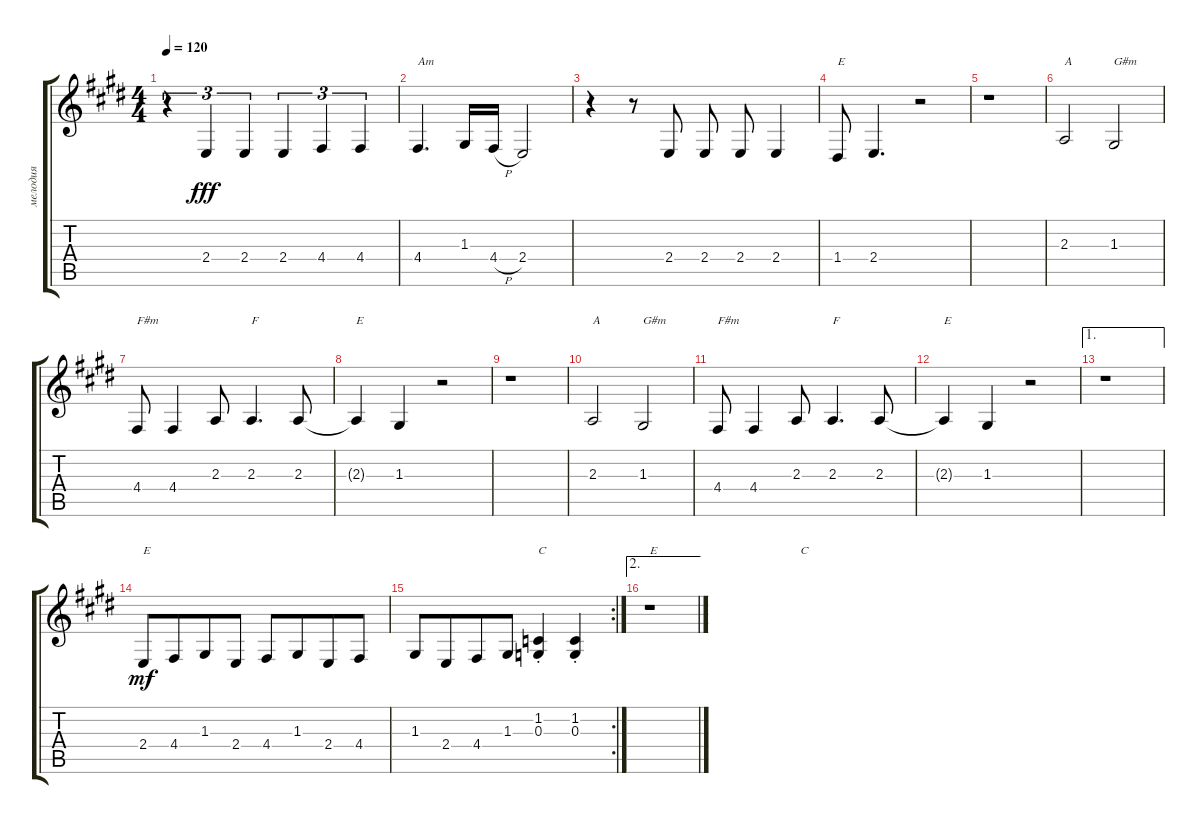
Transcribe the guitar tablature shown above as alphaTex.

\track ("мелодия" "мелодия") {instrument accordion}
\staff {score tabs}
\tuning (E4 B3 G3 D3 A2 E2) {hide}
\ts (4 4)
\tempo 120
\clef g2
\ks e
r.4{tu (3 2) dy fff} 2.4.4{tu (3 2)} 2.4.4{tu (3 2)} 2.4.4{tu (3 2)} 4.4.4{tu (3 2)} 4.4.4{tu (3 2)} |
4.4.4{d txt "Am"} 1.3.16 4.4{h}.16 2.4.2 |
r.4 r.8 2.4.8 2.4.8{beam split} 2.4.8 2.4.4 |
1.4.8{txt "E"} 2.4.4{d} r.2 |
r.1 |
2.3.2{txt "A"} 1.3.2{txt "G#m"} |
4.4.8{txt "F#m"} 4.4.4 2.3.8 2.3.4{d txt "F"} 2.3.8 |
2.3{t}.4{txt "E"} 1.3.4 r.2 |
r.1 |
2.3.2{txt "A"} 1.3.2{txt "G#m"} |
4.4.8{txt "F#m"} 4.4.4 2.3.8 2.3.4{d txt "F"} 2.3.8 |
2.3{t}.4{txt "E"} 1.3.4 r.2 |
\ae 1
r.1{txt "                                                 C"} |
2.4.8{txt "E" dy mf} 4.4.8{beam merge} 1.3.8 2.4.8 4.4.8 1.3.8{beam merge} 2.4.8 4.4.8 |
\rc 2
1.3.8 2.4.8{beam merge} 4.4.8 1.3.8 (1.2{st} 0.3{st}).4{txt "C"} (1.2{st} 0.3{st}).4 |
\ae 2
r.1{txt "E                                                C"}
